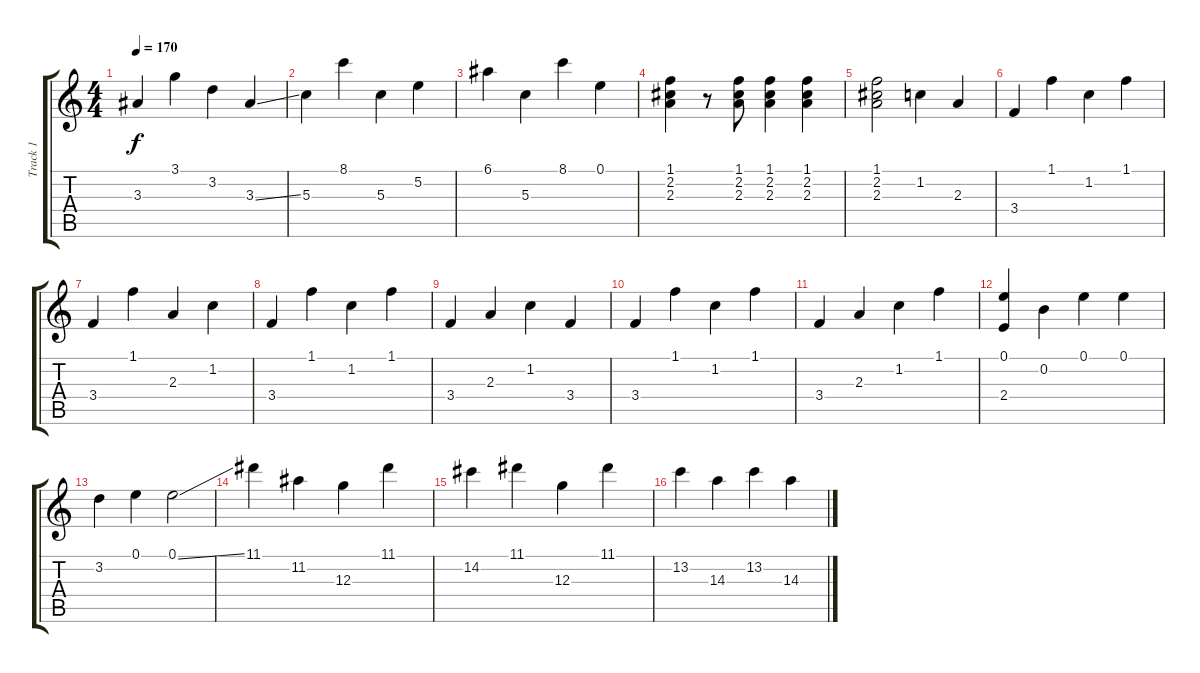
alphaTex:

\track ("Track 1" "Track 1") {instrument electricguitarclean}
\staff {score tabs}
\tuning (E4 B3 G3 D3 A2 E2) {hide}
\ts (4 4)
\tempo 170
\clef g2
\ks c
3.3.4{dy f} 3.1.4 3.2.4 3.3{ss}.4 |
5.3.4 8.1.4 5.3.4 5.2.4 |
6.1.4 5.3.4 8.1.4 0.1.4 |
(1.1 2.2 2.3).4 r.8 (1.1 2.2 2.3).8 (1.1 2.2 2.3).4 (1.1 2.2 2.3).4 |
(1.1 2.2 2.3).2 1.2.4 2.3.4 |
3.4.4 1.1.4 1.2.4 1.1.4 |
3.4.4 1.1.4 2.3.4 1.2.4 |
3.4.4 1.1.4 1.2.4 1.1.4 |
3.4.4 2.3.4 1.2.4 3.4.4 |
3.4.4 1.1.4 1.2.4 1.1.4 |
3.4.4 2.3.4 1.2.4 1.1.4 |
(0.1 2.4).4 0.2.4 0.1.4 0.1.4 |
3.2.4 0.1.4 0.1{ss}.2 |
11.1.4 11.2.4 12.3.4 11.1.4 |
14.2.4 11.1.4 12.3.4 11.1.4 |
13.2.4 14.3.4 13.2.4 14.3.4
